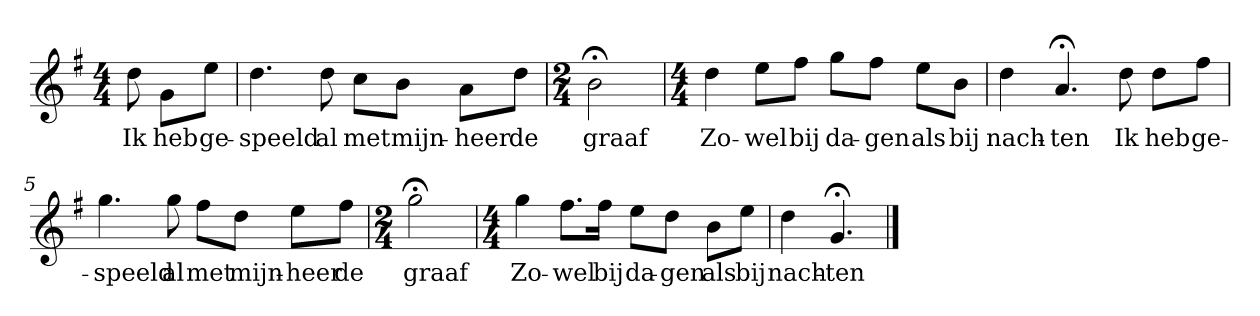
**kern	**text
*part1	*part1
*staff1	*staff1
*k[f#]	*
*G:	*
*M4/4	*
*MM120	*
=	=
8dd	Ik
8gL	heb
8eeJ	ge-
=1	=1
4.dd	-speeld
8dd	al
8ccL	met
8bJ	mijn-
8aL	-heer
8ddJ	de
=2	=2
*M2/4	*
2b;<	graaf
=3	=3
*M4/4	*
4dd	Zo-
8eeL	-wel
8ff#J	bij
8ggL	da-
8ff#J	-gen
8eeL	als
8bJ	bij
=4	=4
4dd	nach-
4.a;<	-ten
8dd	Ik
8ddL	heb
8ff#J	ge-
=5	=5
4.gg	-speeld
8gg	al
8ff#L	met
8ddJ	mijn-
8eeL	-heer
8ff#J	de
=6	=6
*M2/4	*
2gg;<	graaf
=7	=7
*M4/4	*
4gg	Zo-
8.ff#L	-wel
16ff#Jk	bij
8eeL	da-
8ddJ	-gen
8bL	als
8eeJ	bij
=8	=8
4dd	nach-
4.g;<	-ten
==	==
*-	*-
